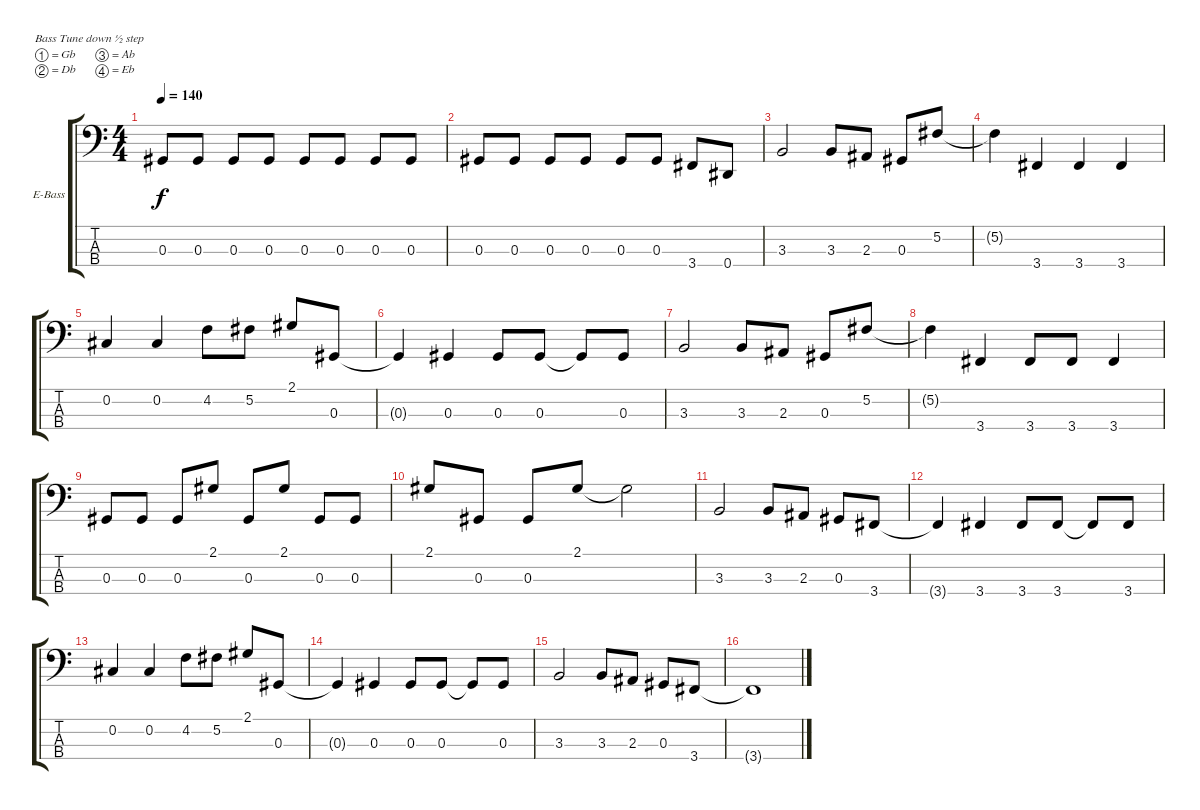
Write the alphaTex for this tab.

\defaultSystemsLayout 4
\bracketExtendMode groupsimilarinstruments
\firstSystemTrackNameOrientation horizontal
\otherSystemsTrackNameOrientation horizontal
\track ("Kelly" "E-Bass") {instrument electricbassfinger}
\staff {score tabs}
\tuning (Gb2 Db2 Ab1 Eb1)
\ts (4 4)
\tempo 140
\clef f4
\ks c
0.3.8{dy f} 0.3.8 0.3.8 0.3.8 0.3.8 0.3.8 0.3.8 0.3.8 |
0.3.8 0.3.8 0.3.8 0.3.8 0.3.8 0.3.8 3.4.8 0.4.8 |
3.3.2 3.3.8 2.3.8 0.3.8 5.2.8 |
5.2{t}.4 3.4.4 3.4.4 3.4.4 |
0.2.4 0.2.4 4.2.8 5.2.8 2.1.8 0.3.8 |
0.3{t}.4 0.3.4 0.3.8 0.3.8 0.3{t}.8 0.3.8 |
3.3.2 3.3.8 2.3.8 0.3.8 5.2.8 |
5.2{t}.4 3.4.4 3.4.8 3.4.8 3.4.4 |
0.3.8 0.3.8 0.3.8 2.1.8 0.3.8 2.1.8 0.3.8 0.3.8 |
2.1.8 0.3.8 0.3.8 2.1.8 2.1{t}.2 |
3.3.2 3.3.8 2.3.8 0.3.8 3.4.8 |
3.4{t}.4 3.4.4 3.4.8 3.4.8 3.4{t}.8 3.4.8 |
0.2.4 0.2.4 4.2.8 5.2.8 2.1.8 0.3.8 |
0.3{t}.4 0.3.4 0.3.8 0.3.8 0.3{t}.8 0.3.8 |
3.3.2 3.3.8 2.3.8 0.3.8 3.4.8 |
3.4{t}.1
